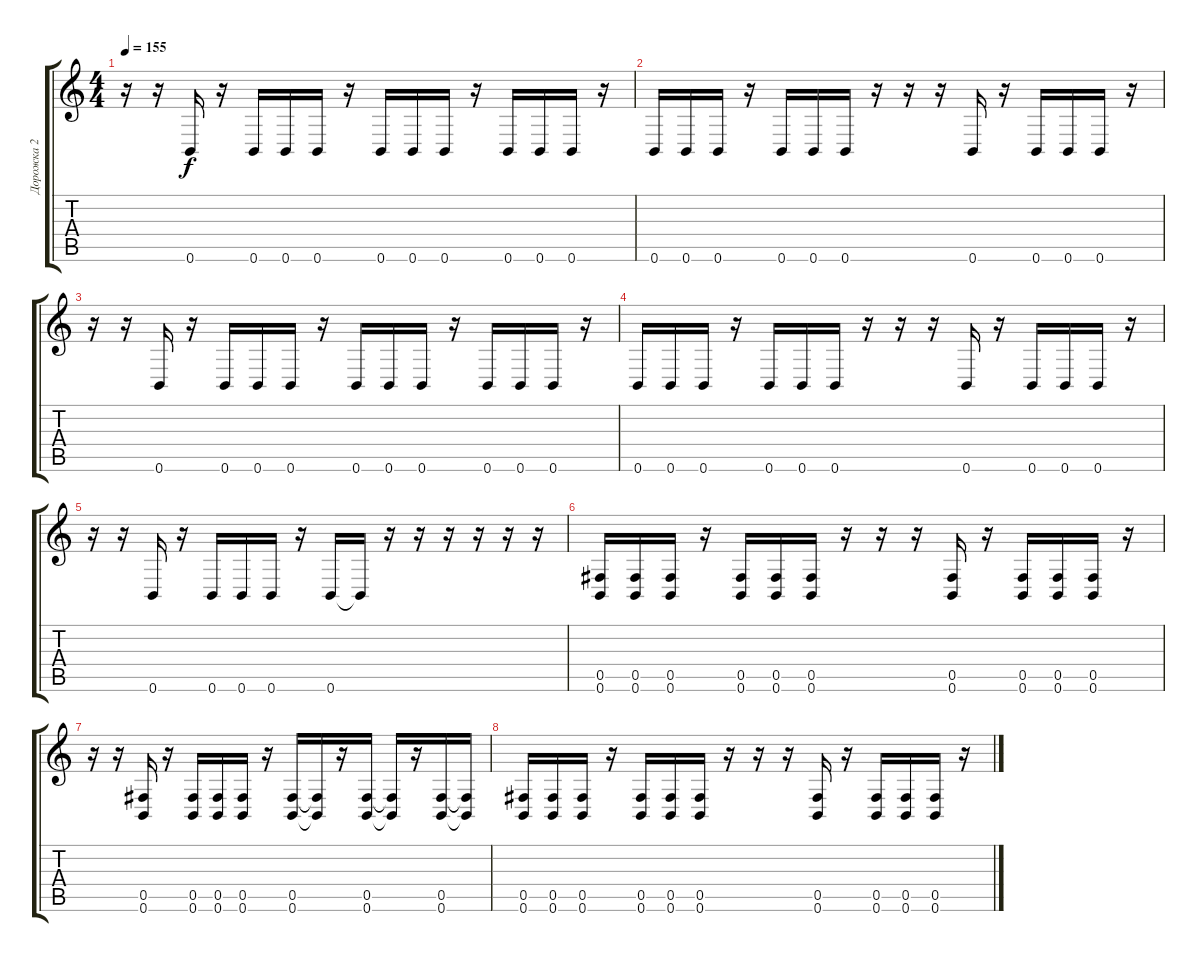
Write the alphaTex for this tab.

\track ("Дорожка 2" "Дорожка 2") {instrument distortionguitar}
\staff {score tabs}
\tuning (Db4 Ab3 E3 B2 Gb2 B1) {hide}
\ts (4 4)
\tempo 155
\clef g2
\ks c
r.16{dy f} r.16 0.6.16 r.16 0.6.16 0.6.16 0.6.16 r.16 0.6.16 0.6.16 0.6.16 r.16 0.6.16 0.6.16 0.6.16 r.16 |
0.6.16 0.6.16 0.6.16 r.16 0.6.16 0.6.16 0.6.16 r.16 r.16 r.16 0.6.16 r.16 0.6.16 0.6.16 0.6.16 r.16 |
r.16 r.16 0.6.16 r.16 0.6.16 0.6.16 0.6.16 r.16 0.6.16 0.6.16 0.6.16 r.16 0.6.16 0.6.16 0.6.16 r.16 |
0.6.16 0.6.16 0.6.16 r.16 0.6.16 0.6.16 0.6.16 r.16 r.16 r.16 0.6.16 r.16 0.6.16 0.6.16 0.6.16 r.16 |
r.16 r.16 0.6.16 r.16 0.6.16 0.6.16 0.6.16 r.16 0.6.16 0.6{t}.16 r.16 r.16 r.16 r.16 r.16 r.16 |
(0.5 0.6).16 (0.5 0.6).16 (0.5 0.6).16 r.16 (0.5 0.6).16 (0.5 0.6).16 (0.5 0.6).16 r.16 r.16 r.16 (0.5 0.6).16 r.16 (0.5 0.6).16 (0.5 0.6).16 (0.5 0.6).16 r.16 |
r.16 r.16 (0.5 0.6).16 r.16 (0.5 0.6).16 (0.5 0.6).16 (0.5 0.6).16 r.16 (0.5 0.6).16 (0.5{t} 0.6{t}).16 r.16 (0.5 0.6).16 (0.5{t} 0.6{t}).16 r.16 (0.5 0.6).16 (0.5{t} 0.6{t}).16 |
(0.5 0.6).16 (0.5 0.6).16 (0.5 0.6).16 r.16 (0.5 0.6).16 (0.5 0.6).16 (0.5 0.6).16 r.16 r.16 r.16 (0.5 0.6).16 r.16 (0.5 0.6).16 (0.5 0.6).16 (0.5 0.6).16 r.16
